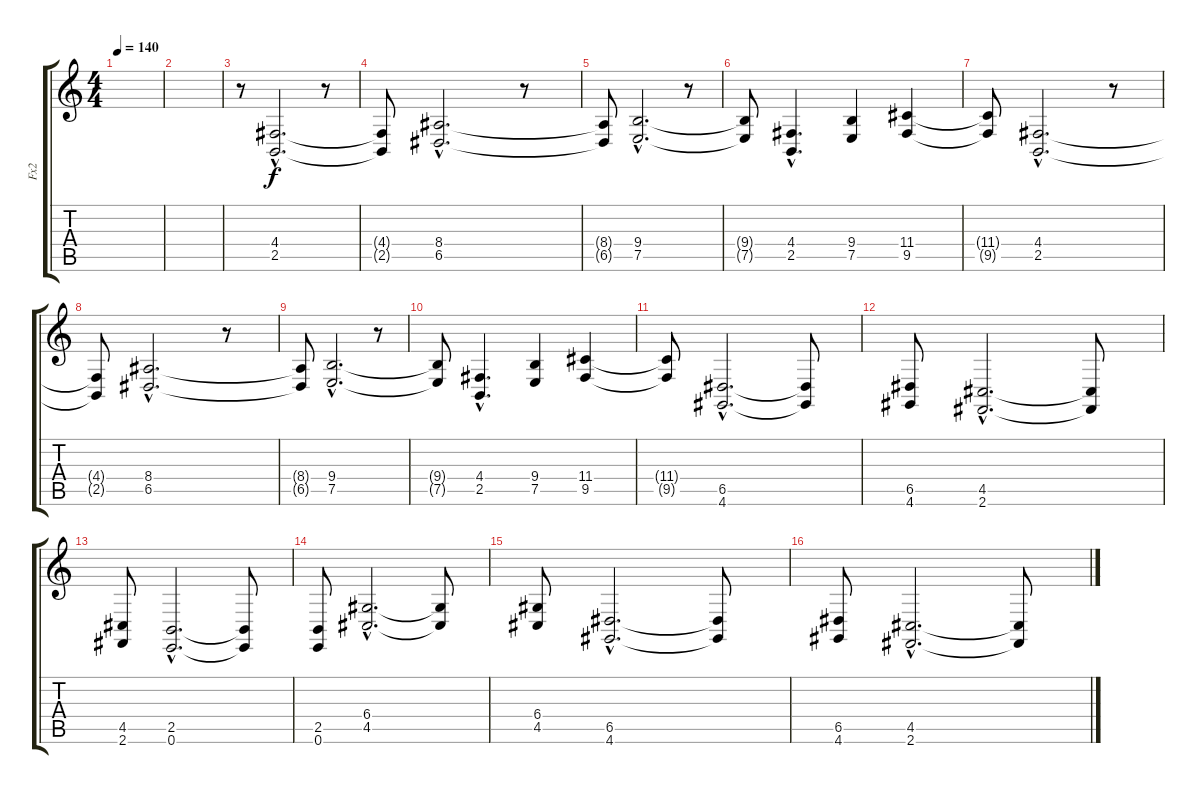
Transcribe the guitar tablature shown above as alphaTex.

\track ("Fx2" "Fx2") {instrument pad7halo}
\staff {score tabs}
\tuning (E4 B3 G3 D3 A2 E2) {hide}
\ts (4 4)
\tempo 140
\clef g2
\ks c
|
|
r.8 (4.4{hac} 2.5{hac}).2{d} r.8 |
(4.4{t} 2.5{t}).8 (8.4{hac} 6.5{hac}).2{d} r.8 |
(8.4{t} 6.5{t}).8 (9.4{hac} 7.5{hac}).2{d} r.8 |
(9.4{t} 7.5{t}).8 (4.4{hac} 2.5{hac}).4{d} (9.4 7.5).4 (11.4 9.5).4 |
(11.4{t} 9.5{t}).8 (4.4{hac} 2.5{hac}).2{d} r.8 |
(4.4{t} 2.5{t}).8 (8.4{hac} 6.5{hac}).2{d} r.8 |
(8.4{t} 6.5{t}).8 (9.4{hac} 7.5{hac}).2{d} r.8 |
(9.4{t} 7.5{t}).8 (4.4{hac} 2.5{hac}).4{d} (9.4 7.5).4 (11.4 9.5).4 |
(11.4{t} 9.5{t}).8 (6.5{hac} 4.6{hac}).2{d} (6.5{t} 4.6{t}).8 |
(6.5 4.6).8 (4.5{hac} 2.6{hac}).2{d} (4.5{t} 2.6{t}).8 |
(4.5 2.6).8 (2.5{hac} 0.6{hac}).2{d} (2.5{t} 0.6{t}).8 |
(2.5 0.6).8 (6.4{hac} 4.5{hac}).2{d} (6.4{t} 4.5{t}).8 |
(6.4 4.5).8 (6.5{hac} 4.6{hac}).2{d} (6.5{t} 4.6{t}).8 |
(6.5 4.6).8 (4.5{hac} 2.6{hac}).2{d} (4.5{t} 2.6{t}).8
